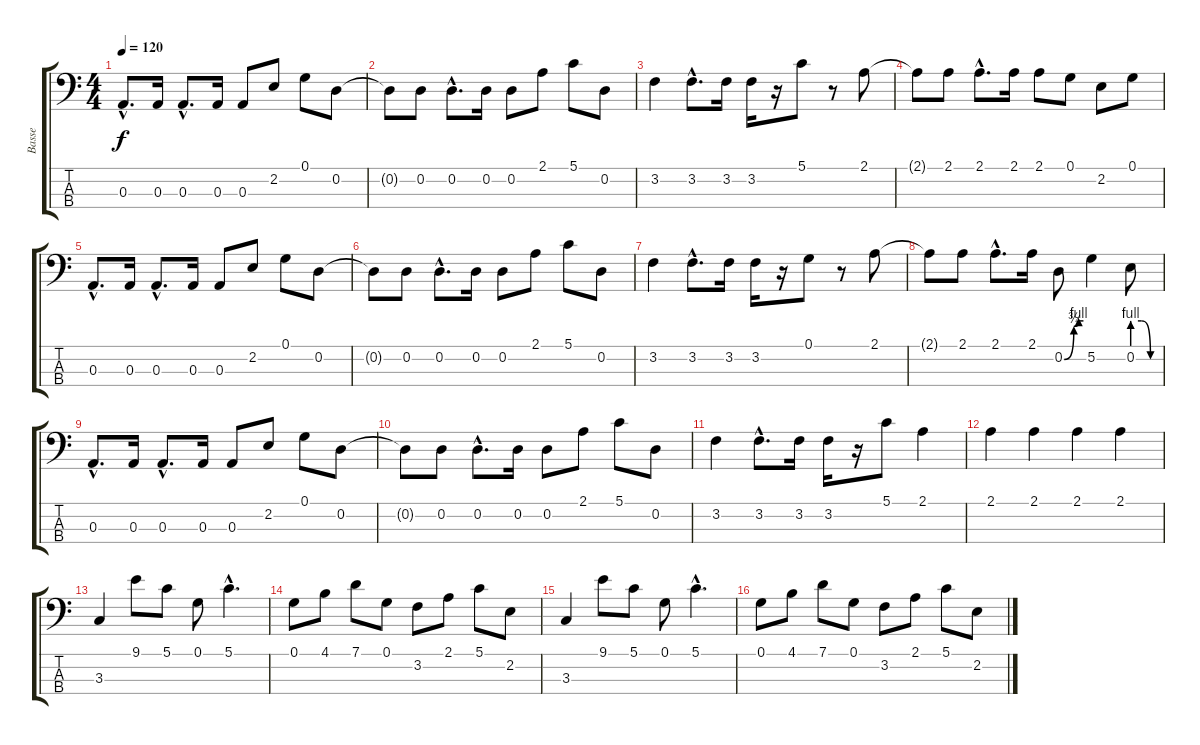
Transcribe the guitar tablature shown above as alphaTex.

\track ("Basse" "Basse") {instrument electricbassfinger}
\staff {score tabs}
\tuning (G2 D2 A1 E1) {hide}
\ts (4 4)
\tempo 120
\clef f4
\ks c
0.3{hac}.8{d dy f} 0.3.16 0.3{hac}.8{d} 0.3.16 0.3.8 2.2.8 0.1.8 0.2.8 |
0.2{t}.8 0.2.8 0.2{hac}.8{d} 0.2.16 0.2.8 2.1.8 5.1.8 0.2.8 |
3.2.4 3.2{hac}.8{d} 3.2.16 3.2.16 r.16 5.1.8 r.8 2.1.8 |
2.1{t}.8 2.1.8 2.1{hac}.8{d} 2.1.16 2.1.8 0.1.8 2.2.8 0.1.8 |
0.3{hac}.8{d} 0.3.16 0.3{hac}.8{d} 0.3.16 0.3.8 2.2.8 0.1.8 0.2.8 |
0.2{t}.8 0.2.8 0.2{hac}.8{d} 0.2.16 0.2.8 2.1.8 5.1.8 0.2.8 |
3.2.4 3.2{hac}.8{d} 3.2.16 3.2.16 r.16 0.1.8 r.8 2.1.8 |
2.1{t}.8 2.1.8 2.1{hac}.8{d} 2.1.16 0.2{be (custom 0 0 30 3 45 4 60 4)}.8 5.2.4 0.2{be (custom 0 4 20 4 40 0 60 0)}.8 |
0.3{hac}.8{d} 0.3.16 0.3{hac}.8{d} 0.3.16 0.3.8 2.2.8 0.1.8 0.2.8 |
0.2{t}.8 0.2.8 0.2{hac}.8{d} 0.2.16 0.2.8 2.1.8 5.1.8 0.2.8 |
3.2.4 3.2{hac}.8{d} 3.2.16 3.2.16 r.16 5.1.8 2.1.4 |
2.1.4 2.1.4 2.1.4 2.1.4 |
3.3.4 9.1.8 5.1.8 0.1.8 5.1{hac}.4{d} |
0.1.8 4.1.8 7.1.8 0.1.8 3.2.8 2.1.8 5.1.8 2.2.8 |
3.3.4 9.1.8 5.1.8 0.1.8 5.1{hac}.4{d} |
0.1.8 4.1.8 7.1.8 0.1.8 3.2.8 2.1.8 5.1.8 2.2.8
